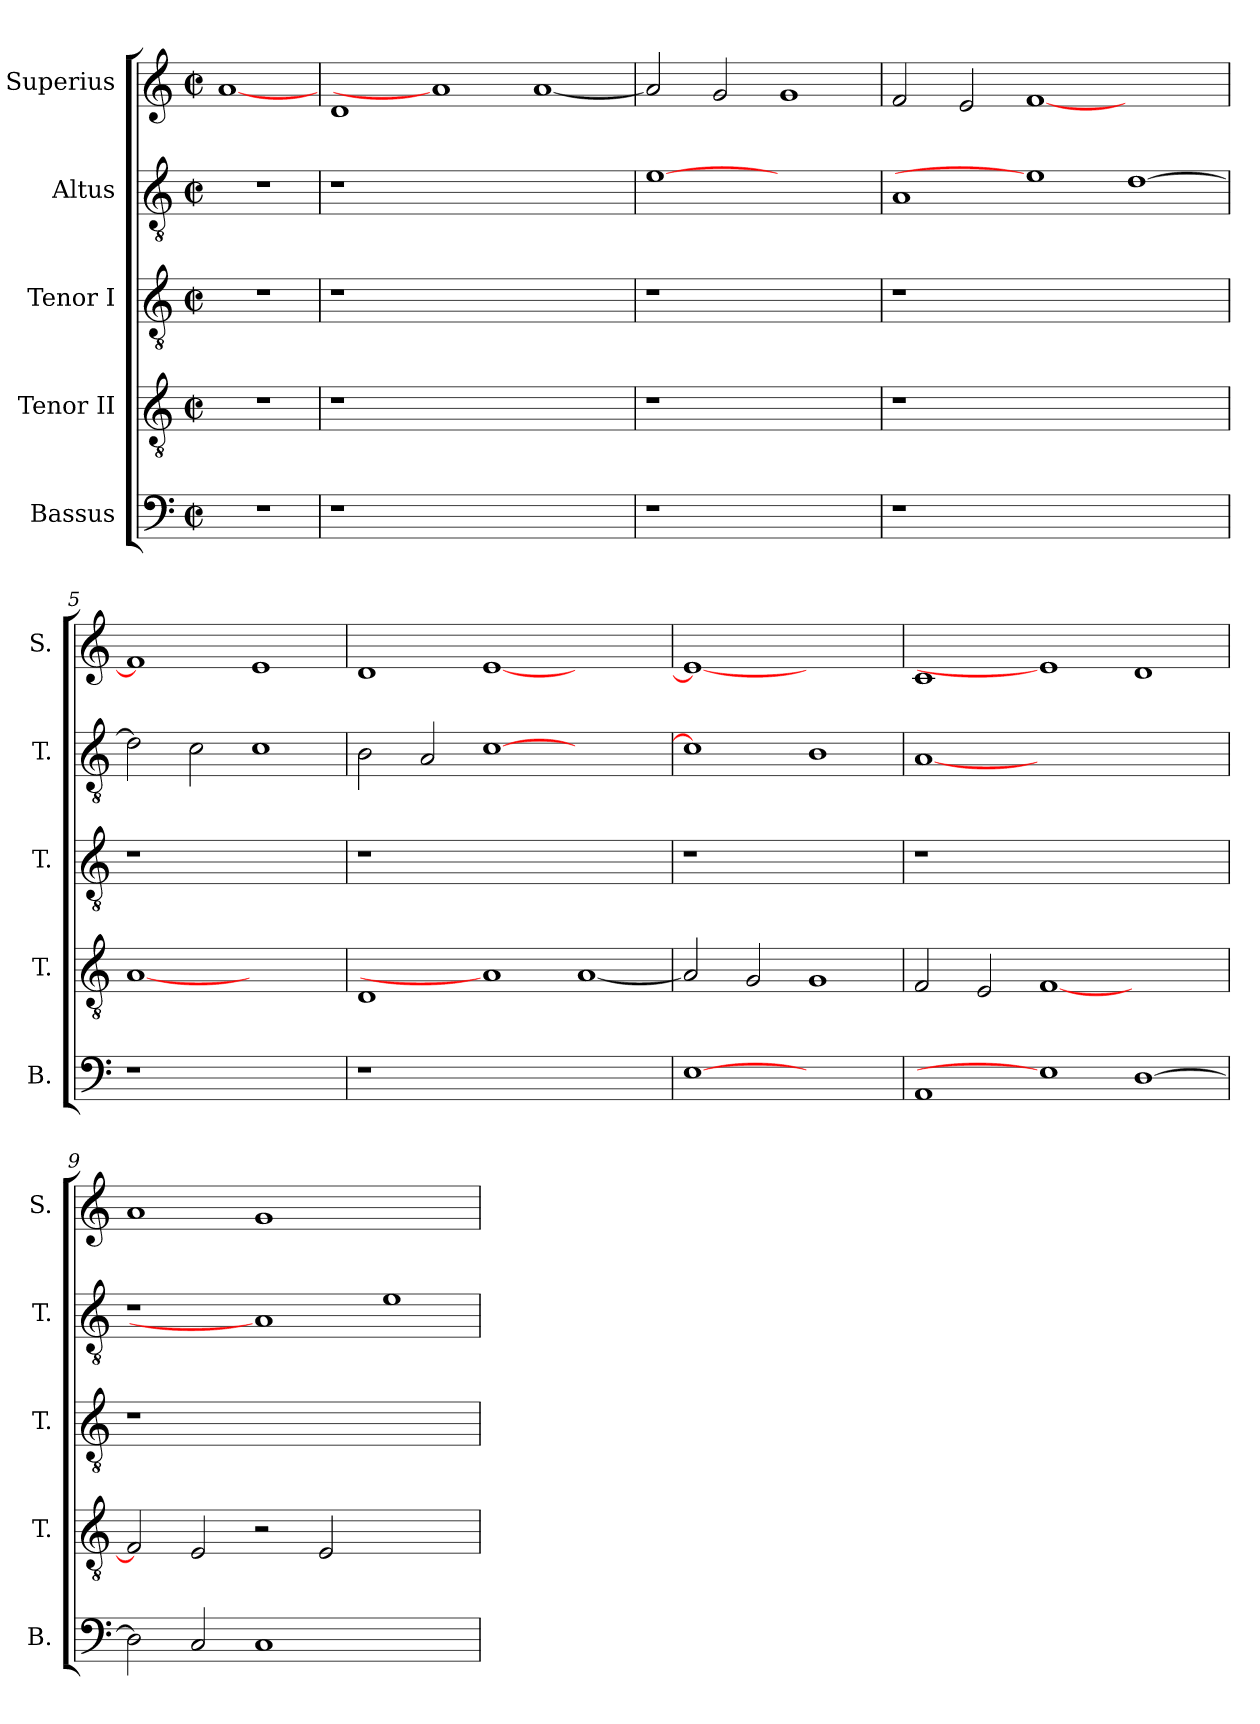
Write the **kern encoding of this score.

**kern	**kern	**kern	**kern	**kern
*part5	*part4	*part3	*part2	*part1
*staff5	*staff4	*staff3	*staff2	*staff1
*I"Bassus	*I"Tenor II	*I"Tenor I	*I"Altus	*I"Superius
*I'B.	*I'T.	*I'T.	*I'T.	*I'S.
!!LO:PB:g=z
*clefF4	*clefGv2	*clefGv2	*clefGv2	*clefG2
*	*ITrd7c12	*ITrd7c12	*ITrd7c12	*
*k[]	*k[]	*k[]	*k[]	*k[]
*C:	*C:	*C:	*C:	*C:
*M2/2	*M2/2	*M2/2	*M2/2	*M2/2
*met(c|)	*met(c|)	*met(c|)	*met(c|)	*met(c|)
=1	=1	=1	=1	=1
!LO:N:vis=1	!LO:N:vis=1	!LO:N:vis=1	!LO:N:vis=1	!
1r	1r	1r	1r	[1ai
=2	=2	=2	=2	=2
!LO:N:vis=1	!LO:N:vis=1	!LO:N:vis=1	!LO:N:vis=1	!
1r	1r	1r	1r	1di
0ryy	0ryy	0ryy	0ryy	1ai]
.	.	.	.	[<1ai
=3	=3	=3	=3	=3
!LO:N:vis=1	!LO:N:vis=1	!LO:N:vis=1	!	!
1r	1r	1r	[1Ei	2ai/]
.	.	.	.	2gi/
1ryy	1ryy	1ryy	1ryy	1gi
=4	=4	=4	=4	=4
!LO:N:vis=1	!LO:N:vis=1	!LO:N:vis=1	!	!
1r	1r	1r	1AAi	2fi/
.	.	.	.	2ei/
0ryy	0ryy	0ryy	1Ei]	[<1fi
.	.	.	[>1Di	1ryy
=5	=5	=5	=5	=5
!LO:N:vis=1	!	!LO:N:vis=1	!	!
1r	[1AAi	1r	2Di\]	1fi]
.	.	.	2Ci\	.
1ryy	1ryy	1ryy	1Ci	1ei
=6	=6	=6	=6	=6
!LO:N:vis=1	!	!LO:N:vis=1	!	!
1r	1DDi	1r	2BBi\	1di
.	.	.	2AAi/	.
0ryy	1AAi]	0ryy	[>1Ci	[<1ei
.	[<1AAi	.	1ryy	1ryy
!!LO:LB:g=z
=7	=7	=7	=7	=7
!	!	!LO:N:vis=1	!	!
[1Ei	2AAi/]	1r	1Ci]	1ei_<
.	2GGi/	.	.	.
1ryy	1GGi	1ryy	1BBi	1ryy
=8	=8	=8	=8	=8
!	!	!LO:N:vis=1	!	!
1AAi	2FFi/	1r	[1AAi	1ci
.	2EEi/	.	.	.
1Ei]	[<1FFi	0ryy	0ryy	1ei]
[>1Di	1ryy	.	.	1di
=9	=9	=9	=9	=9
!	!	!LO:N:vis=1	!	!
2Di\]	2FFi/]	1r	1r	1ai
2Ci/	2EEi/	.	.	.
1Ci	2r	0ryy	1AAi]	1gi
.	2EEi/	.	.	.
1ryy	1ryy	.	1Ei	1ryy
=	=	=	=	=
*-	*-	*-	*-	*-
